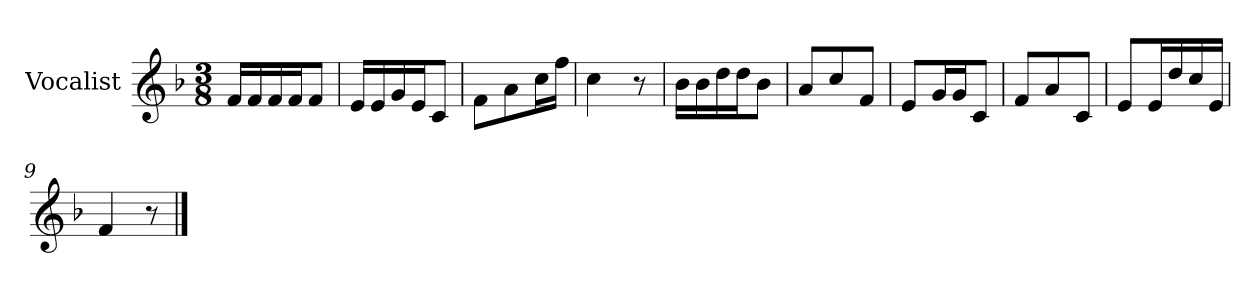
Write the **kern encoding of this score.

**kern
*part1
*staff1
*I"Vocalist
*k[b-]
*F:
*M3/8
=
16fLL
16f
16f
16fJ
8fJ
=1
16eLL
16e
16g
16eJ
8cJ
=2
8fL
8a
16ccL
16ffJJ
=3
4cc
8r
=4
16b-LL
16b-
16dd
16ddJ
8b-J
=5
8aL
8cc
8fJ
=6
8eL
16gL
16gJ
8cJ
=7
8fL
8a
8cJ
=8
8eL
16eL
16dd
16cc
16eJJ
=9
4f
8r
==
*-
